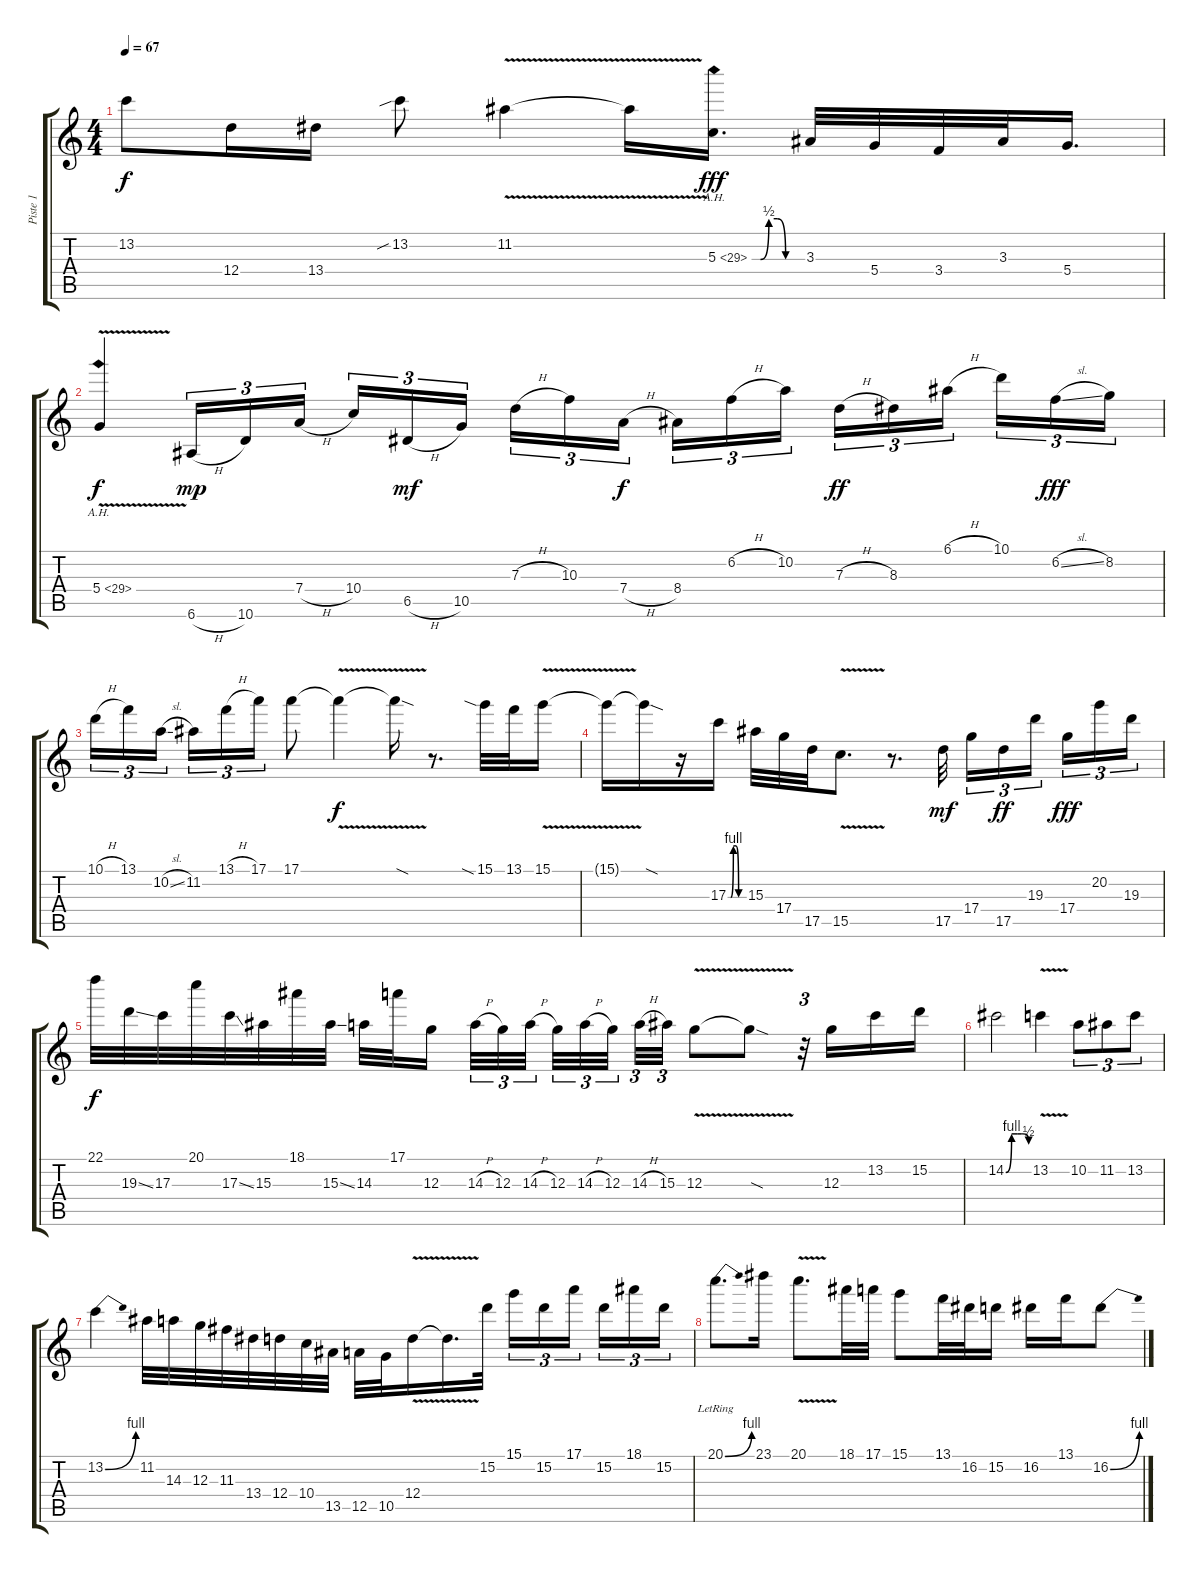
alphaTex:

\track ("Piste 1" "Piste 1") {instrument distortionguitar}
\staff {score tabs}
\tuning (E4 B3 G3 D3 A2 E2) {hide}
\ts (4 4)
\tempo 67
\clef g2
\ks c
13.2{t}.8{dy f} 12.4.16 13.4.16 13.2{sib}.8 11.2{v}.4 11.2{t}.16 5.3{be (custom 0 0 10 0 20 2 30 2 40 0 60 0) ah 24}.16{d dy fff volume 8} 3.3.32 5.4.32 3.4.32 3.3.32 5.4.16{d} |
5.4{ah 24 v}.4{dy f} 6.6{h}.16{tu (3 2) dy mp} 10.6.16{tu (3 2)} 7.4{h}.16{tu (3 2) beam splitsecondary} 10.4.16{tu (3 2)} 6.5{h}.16{tu (3 2) dy mf} 10.5.16{tu (3 2)} 7.3{h}.16{tu (3 2)} 10.3.16{tu (3 2)} 7.4{h}.16{tu (3 2) dy f beam splitsecondary} 8.4.16{tu (3 2)} 6.2{h}.16{tu (3 2)} 10.2.16{tu (3 2)} 7.3{h}.16{tu (3 2) dy ff} 8.3.16{tu (3 2)} 6.1{h}.16{tu (3 2) beam splitsecondary} 10.1.16{tu (3 2)} 6.2{sl}.16{tu (3 2) dy fff} 8.2.16{tu (3 2)} |
10.1{h}.16{tu (3 2)} 13.1.16{tu (3 2)} 10.2{sl}.16{tu (3 2) beam splitsecondary} 11.2.16{tu (3 2)} 13.1{h}.16{tu (3 2)} 17.1.16{tu (3 2)} 17.1.8 17.1{v t}.4{dy f} 17.1{sod t}.16 r.8{d} 15.1{sia}.32 13.1.32 15.1{v}.16 |
15.1{t}.16 15.1{sod t}.16 r.16 17.3{be (custom 0 0 10 0 20 4 30 4 40 0 60 0)}.16 15.3.32 17.4.32 17.5.32 15.5{v}.8{d} r.8{d} 17.5.32{dy mf} 17.4.16{tu (3 2)} 17.5.16{tu (3 2) dy ff} 19.3.16{tu (3 2) beam splitsecondary} 17.4.16{tu (3 2) dy fff} 20.2.16{tu (3 2)} 19.3.16{tu (3 2)} |
22.1.32{dy f} 19.3{ss}.32 17.3.32 20.1.32 17.3{ss}.32 15.3.32 18.1.32 15.3{ss}.32 14.3.32 17.1.32 12.3.16{beam splitsecondary} 14.3{h}.32{tu (3 2)} 12.3.32{tu (3 2)} 14.3{h}.32{tu (3 2) beam splitsecondary} 12.3.32{tu (3 2)} 14.3{h}.32{tu (3 2)} 12.3.32{tu (3 2)} 14.3{h}.32{tu (3 2)} 15.3.32{tu (3 2)} 12.3{v}.8 12.3{sod t}.8 r.32{tu (3 2)} 12.3.16 13.2.16 15.2.16 |
14.2{be (custom 0 0 15 4 30 4 40 4 45 4 60 2)}.2 13.2{v}.4 10.2.8{tu (3 2)} 11.2.8{tu (3 2)} 13.2.8{tu (3 2)} |
13.2{be (bend 0 0 60 4)}.4 11.2.32 14.3.32 12.3.32 11.3.32 13.4.32 12.4.32 10.4.32 13.5.32 12.5.32 10.5.32 12.4{v}.16 12.4{t}.16{d} 15.2.32 15.1.16{tu (3 2)} 15.2.16{tu (3 2)} 17.1.16{tu (3 2) beam splitsecondary} 15.2.16{tu (3 2)} 18.1.16{tu (3 2)} 15.2.16{tu (3 2)} |
20.1{be (bend 0 0 60 4) lr}.8{d} 23.1.16 20.1{v}.8{d} 18.1.32 17.1.32 15.1.8 13.1.32 16.2.32 15.2.16 16.2.16 13.1.16 16.2{be (bend 0 0 60 4)}.8
